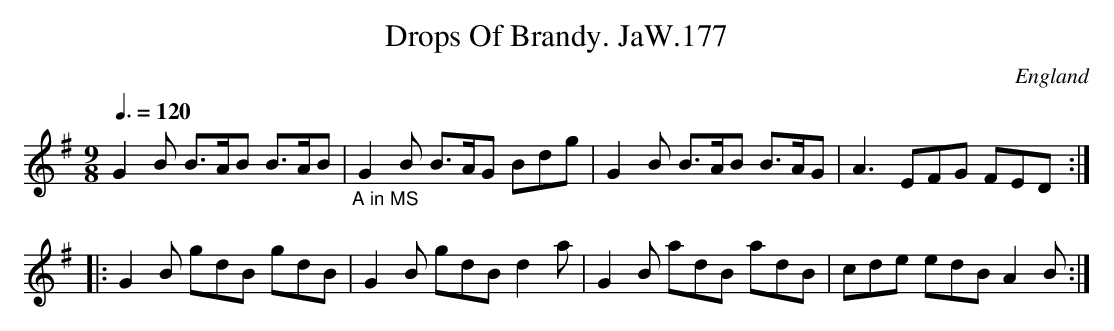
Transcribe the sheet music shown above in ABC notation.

X:1
T:Drops Of Brandy. JaW.177
M:9/8
L:1/8
Q:3/8=120
O:England
K:G major
G2B B>AB B>AB|"_A in MS"G2B B>AG Bdg|G2B B>AB B>AG|A3 EFG FED:|!
|:G2B gdB gdB|G2B gdB d2a|G2B adB adB|cde edB A2B:|
